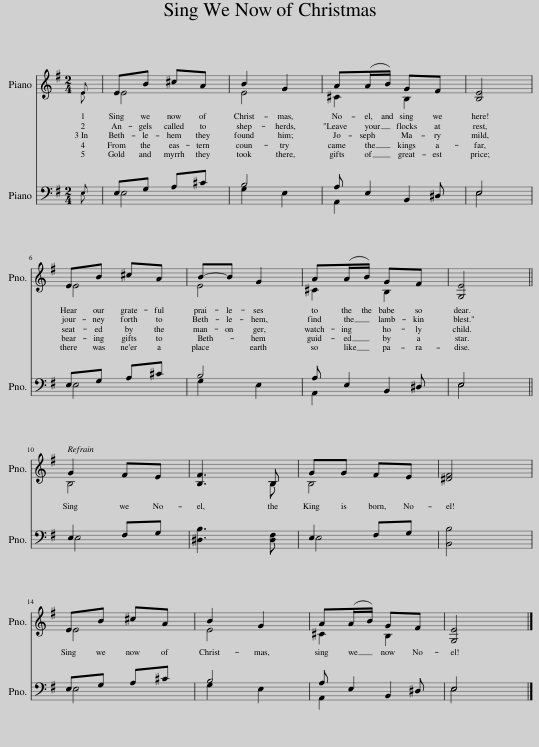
X:1
%%score ( 1 2 ) ( 3 4 )
L:1/8
M:2/4
I:linebreak $
K:G
V:1 treble
V:2 treble
V:3 bass
V:4 bass
V:1
 E | EB ^cA | B2 G2 | A(A/B/) GF | [B,E]4 |$ %5
 EB ^cA | B-B G2 | A(A/B/) GF | [G,E]4 ||$ G2 FE | %10
 [B,F]3 B, | GG FE | [^DF]4 |$ EB ^cA | B2 G2 | %15
 A(A/B/) GF | [G,E]4 |] %17
V:2
 E | E4 | E4 | ^C2 B,2 | x4 |$ %5
 E4 | E4 | ^C2 B,2 | x4 ||$ B,4 | %10
 x2 x B, | B,4 | x4 |$ E4 | E4 | %15
 ^C2 B,2 | x4 |] %17
V:3
 E, | E,G, A,^C | B,4 | A, E,2 ^D, | E,4 |$ %5
 E,G, A,^C | B,4 | A, E,2 ^D, | E,4 ||$ E,2 F,G, | %10
 [^D,B,]3 [D,F,] | E,2 F,G, | [B,,B,]4 |$ E,G, A,^C | B,4 | %15
 A, E,2 ^D, | E,4 |] %17
V:4
 E, | E,4 | G,2 E,2 | A,,2 B,,2 | E,4 |$ %5
 E,4 | G,2 E,2 | A,,2 B,,2 | E,4 ||$ E,4 | %10
 x4 | E,4 | x4 |$ E,4 | G,2 E,2 | %15
 A,,2 B,,2 | E,4 |] %17
